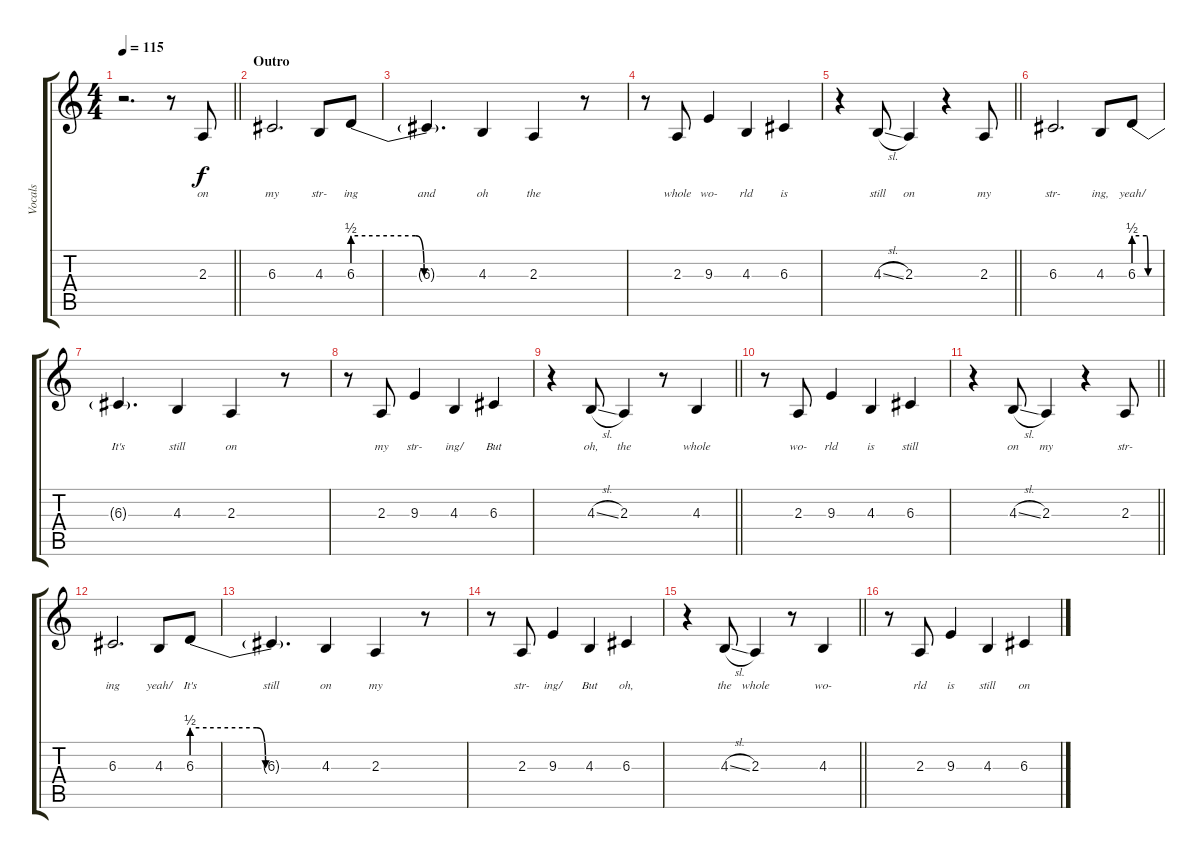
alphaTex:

\track ("Vocals" "Vocals") {instrument clarinet}
\staff {score tabs}
\tuning (E4 B3 G3 D3 A2 D2) {hide}
\ts (4 4)
\tempo 115
\clef g2
\barLineRight lightlight
\ks c
r.2{d dy f} r.8 2.3.8{lyrics (0 "on") lyrics (1 "") lyrics (2 "") lyrics (3 "") lyrics (4 "")} |
\section ("" "Outro")
6.3.2{d lyrics (0 "my") lyrics (1 "") lyrics (2 "") lyrics (3 "") lyrics (4 "")} 4.3.8{lyrics (0 "str-") lyrics (1 "") lyrics (2 "") lyrics (3 "") lyrics (4 "")} 6.3{be (custom 0 2 30 2 34 0 60 0)}.8{lyrics (0 "ing") lyrics (1 "") lyrics (2 "") lyrics (3 "") lyrics (4 "")} |
6.3{t}.4{d lyrics (0 "and") lyrics (1 "") lyrics (2 "") lyrics (3 "") lyrics (4 "")} 4.3.4{lyrics (0 "oh") lyrics (1 "") lyrics (2 "") lyrics (3 "") lyrics (4 "")} 2.3.4{lyrics (0 "the") lyrics (1 "") lyrics (2 "") lyrics (3 "") lyrics (4 "")} r.8 |
r.8 2.3.8{lyrics (0 "whole") lyrics (1 "") lyrics (2 "") lyrics (3 "") lyrics (4 "")} 9.3.4{lyrics (0 "wo-") lyrics (1 "") lyrics (2 "") lyrics (3 "") lyrics (4 "")} 4.3.4{lyrics (0 "rld") lyrics (1 "") lyrics (2 "") lyrics (3 "") lyrics (4 "")} 6.3.4{lyrics (0 "is") lyrics (1 "") lyrics (2 "") lyrics (3 "") lyrics (4 "")} |
\barLineRight lightlight
r.4 4.3{sl}.8{lyrics (0 "still") lyrics (1 "") lyrics (2 "") lyrics (3 "") lyrics (4 "")} 2.3.4{lyrics (0 "on") lyrics (1 "") lyrics (2 "") lyrics (3 "") lyrics (4 "")} r.4 2.3.8{lyrics (0 "my") lyrics (1 "") lyrics (2 "") lyrics (3 "") lyrics (4 "")} |
6.3.2{d lyrics (0 "str-") lyrics (1 "") lyrics (2 "") lyrics (3 "") lyrics (4 "")} 4.3.8{lyrics (0 "ing,") lyrics (1 "") lyrics (2 "") lyrics (3 "") lyrics (4 "")} 6.3{be (custom 0 2 30 2 34 0 60 0)}.8{lyrics (0 "yeah/") lyrics (1 "") lyrics (2 "") lyrics (3 "") lyrics (4 "")} |
6.3{t}.4{d lyrics (0 "It's") lyrics (1 "") lyrics (2 "") lyrics (3 "") lyrics (4 "")} 4.3.4{lyrics (0 "still") lyrics (1 "") lyrics (2 "") lyrics (3 "") lyrics (4 "")} 2.3.4{lyrics (0 "on") lyrics (1 "") lyrics (2 "") lyrics (3 "") lyrics (4 "")} r.8 |
r.8 2.3.8{lyrics (0 "my") lyrics (1 "") lyrics (2 "") lyrics (3 "") lyrics (4 "")} 9.3.4{lyrics (0 "str-") lyrics (1 "") lyrics (2 "") lyrics (3 "") lyrics (4 "")} 4.3.4{lyrics (0 "ing/") lyrics (1 "") lyrics (2 "") lyrics (3 "") lyrics (4 "")} 6.3.4{lyrics (0 "But") lyrics (1 "") lyrics (2 "") lyrics (3 "") lyrics (4 "")} |
\barLineRight lightlight
r.4 4.3{sl}.8{lyrics (0 "oh,") lyrics (1 "") lyrics (2 "") lyrics (3 "") lyrics (4 "")} 2.3.4{lyrics (0 "the") lyrics (1 "") lyrics (2 "") lyrics (3 "") lyrics (4 "")} r.8 4.3.4{lyrics (0 "whole") lyrics (1 "") lyrics (2 "") lyrics (3 "") lyrics (4 "")} |
r.8 2.3.8{lyrics (0 "wo-") lyrics (1 "") lyrics (2 "") lyrics (3 "") lyrics (4 "")} 9.3.4{lyrics (0 "rld") lyrics (1 "") lyrics (2 "") lyrics (3 "") lyrics (4 "")} 4.3.4{lyrics (0 "is") lyrics (1 "") lyrics (2 "") lyrics (3 "") lyrics (4 "")} 6.3.4{lyrics (0 "still") lyrics (1 "") lyrics (2 "") lyrics (3 "") lyrics (4 "")} |
\barLineRight lightlight
r.4 4.3{sl}.8{lyrics (0 "on") lyrics (1 "") lyrics (2 "") lyrics (3 "") lyrics (4 "")} 2.3.4{lyrics (0 "my") lyrics (1 "") lyrics (2 "") lyrics (3 "") lyrics (4 "")} r.4 2.3.8{lyrics (0 "str-") lyrics (1 "") lyrics (2 "") lyrics (3 "") lyrics (4 "")} |
6.3.2{d lyrics (0 "ing") lyrics (1 "") lyrics (2 "") lyrics (3 "") lyrics (4 "")} 4.3.8{lyrics (0 "yeah/") lyrics (1 "") lyrics (2 "") lyrics (3 "") lyrics (4 "")} 6.3{be (custom 0 2 30 2 34 0 60 0)}.8{lyrics (0 "It's") lyrics (1 "") lyrics (2 "") lyrics (3 "") lyrics (4 "")} |
6.3{t}.4{d lyrics (0 "still") lyrics (1 "") lyrics (2 "") lyrics (3 "") lyrics (4 "")} 4.3.4{lyrics (0 "on") lyrics (1 "") lyrics (2 "") lyrics (3 "") lyrics (4 "")} 2.3.4{lyrics (0 "my") lyrics (1 "") lyrics (2 "") lyrics (3 "") lyrics (4 "")} r.8 |
r.8 2.3.8{lyrics (0 "str-") lyrics (1 "") lyrics (2 "") lyrics (3 "") lyrics (4 "")} 9.3.4{lyrics (0 "ing/") lyrics (1 "") lyrics (2 "") lyrics (3 "") lyrics (4 "")} 4.3.4{lyrics (0 "But") lyrics (1 "") lyrics (2 "") lyrics (3 "") lyrics (4 "")} 6.3.4{lyrics (0 "oh,") lyrics (1 "") lyrics (2 "") lyrics (3 "") lyrics (4 "")} |
\barLineRight lightlight
r.4 4.3{sl}.8{lyrics (0 "the") lyrics (1 "") lyrics (2 "") lyrics (3 "") lyrics (4 "")} 2.3.4{lyrics (0 "whole") lyrics (1 "") lyrics (2 "") lyrics (3 "") lyrics (4 "")} r.8 4.3.4{lyrics (0 "wo-") lyrics (1 "") lyrics (2 "") lyrics (3 "") lyrics (4 "")} |
r.8 2.3.8{lyrics (0 "rld") lyrics (1 "") lyrics (2 "") lyrics (3 "") lyrics (4 "")} 9.3.4{lyrics (0 "is") lyrics (1 "") lyrics (2 "") lyrics (3 "") lyrics (4 "")} 4.3.4{lyrics (0 "still") lyrics (1 "") lyrics (2 "") lyrics (3 "") lyrics (4 "")} 6.3.4{lyrics (0 "on") lyrics (1 "") lyrics (2 "") lyrics (3 "") lyrics (4 "")}
